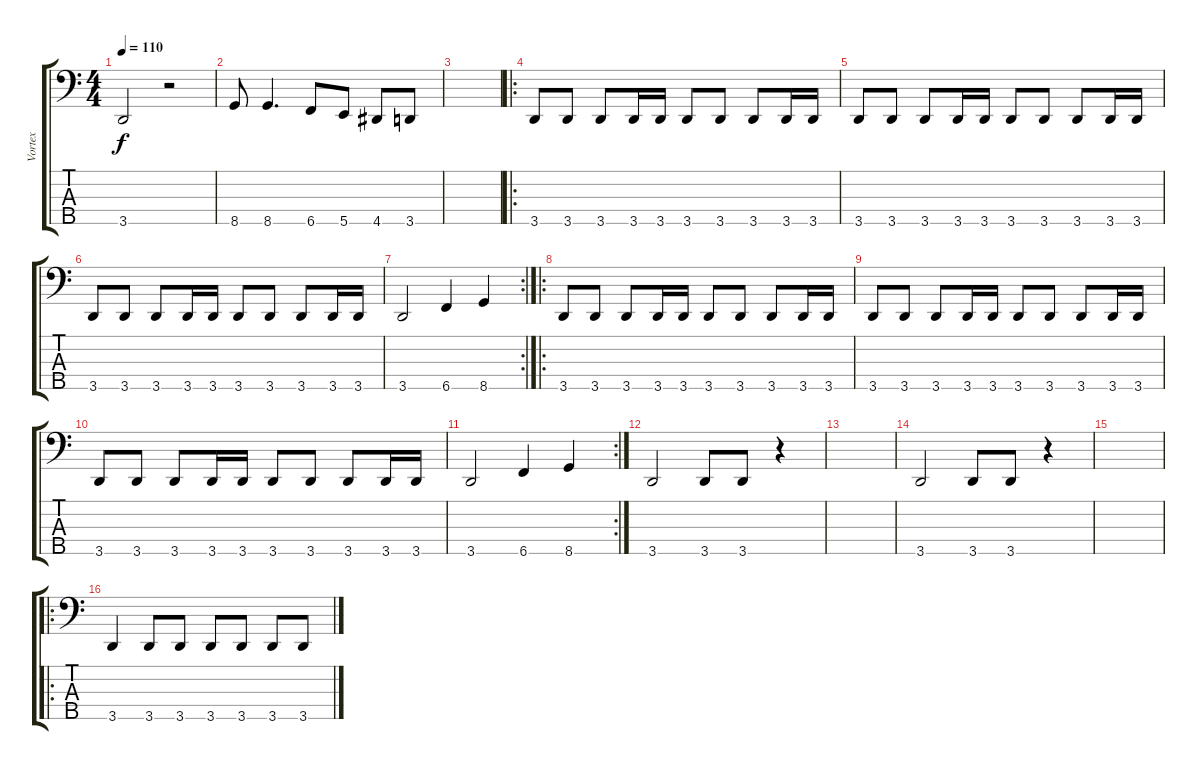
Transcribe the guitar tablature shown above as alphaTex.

\track ("Vortex" "Vortex") {instrument electricbassfinger}
\staff {score tabs}
\tuning (G2 D2 A1 E1 B0) {hide}
\ts (4 4)
\tempo 110
\clef f4
\ks c
3.5.2{dy f} r.2 |
8.5.8 8.5.4{d} 6.5.8 5.5.8 4.5.8 3.5.8 |
|
\ro
3.5.8 3.5.8 3.5.8 3.5.16 3.5.16 3.5.8 3.5.8 3.5.8 3.5.16 3.5.16 |
3.5.8 3.5.8 3.5.8 3.5.16 3.5.16 3.5.8 3.5.8 3.5.8 3.5.16 3.5.16 |
3.5.8 3.5.8 3.5.8 3.5.16 3.5.16 3.5.8 3.5.8 3.5.8 3.5.16 3.5.16 |
\rc 2
3.5.2 6.5.4 8.5.4 |
\ro
3.5.8 3.5.8 3.5.8 3.5.16 3.5.16 3.5.8 3.5.8 3.5.8 3.5.16 3.5.16 |
3.5.8 3.5.8 3.5.8 3.5.16 3.5.16 3.5.8 3.5.8 3.5.8 3.5.16 3.5.16 |
3.5.8 3.5.8 3.5.8 3.5.16 3.5.16 3.5.8 3.5.8 3.5.8 3.5.16 3.5.16 |
\rc 2
3.5.2 6.5.4 8.5.4 |
3.5.2 3.5.8 3.5.8 r.4 |
|
3.5.2 3.5.8 3.5.8 r.4 |
|
\ro
3.5.4 3.5.8 3.5.8 3.5.8 3.5.8 3.5.8 3.5.8
